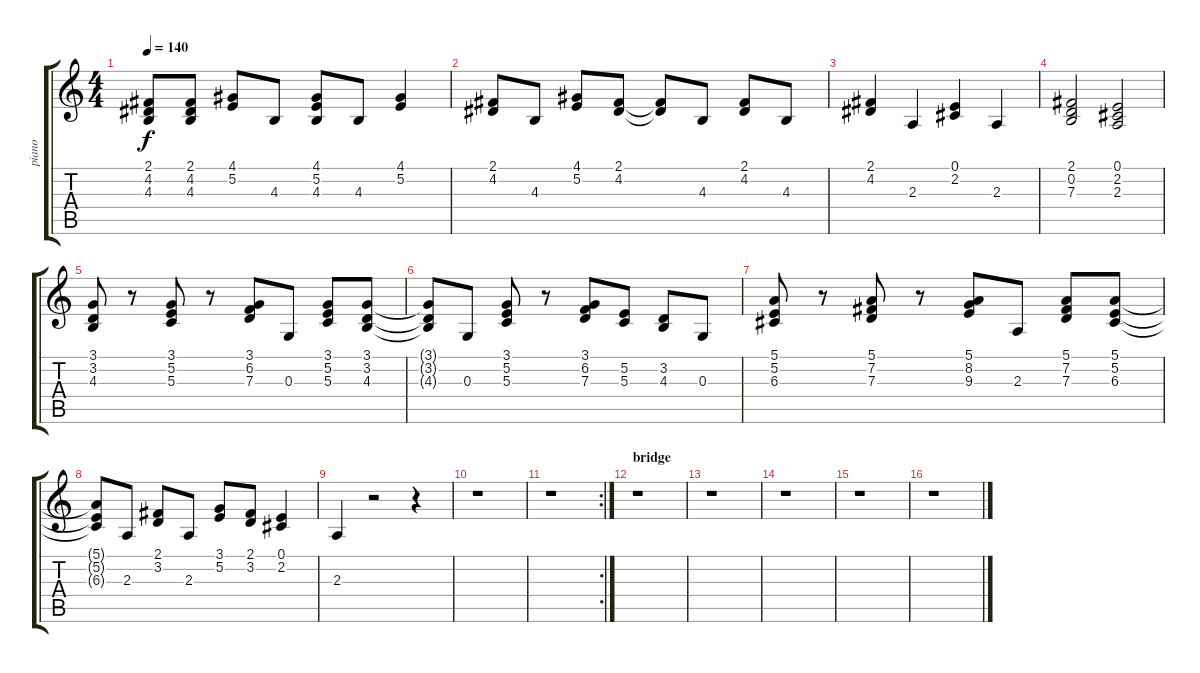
\track ("piano" "piano") {instrument brightacousticpiano}
\staff {score tabs}
\tuning (E4 B3 G3 D3 A2 E2) {hide}
\ts (4 4)
\tempo 140
\clef g2
\ks c
(2.1 4.2 4.3).8{dy f} (2.1 4.2 4.3).8 (4.1 5.2).8 4.3.8 (4.1 5.2 4.3).8 4.3.8 (4.1 5.2).4 |
(2.1 4.2).8 4.3.8 (4.1 5.2).8 (2.1 4.2).8 (2.1{t} 4.2{t}).8 4.3.8 (2.1 4.2).8 4.3.8 |
(2.1 4.2).4 2.3.4 (0.1 2.2).4 2.3.4 |
(2.1 0.2 7.3).2 (0.1 2.2 2.3).2 |
(3.1 3.2 4.3).8 r.8 (3.1 5.2 5.3).8 r.8 (3.1 6.2 7.3).8 0.3.8 (3.1 5.2 5.3).8 (3.1 3.2 4.3).8 |
(3.1{t} 3.2{t} 4.3{t}).8 0.3.8 (3.1 5.2 5.3).8 r.8 (3.1 6.2 7.3).8 (5.2 5.3).8 (3.2 4.3).8 0.3.8 |
(5.1 5.2 6.3).8 r.8 (5.1 7.2 7.3).8 r.8 (5.1 8.2 9.3).8 2.3.8 (5.1 7.2 7.3).8 (5.1 5.2 6.3).8 |
(5.1{t} 5.2{t} 6.3{t}).8 2.3.8 (2.1 3.2).8 2.3.8 (3.1 5.2).8 (2.1 3.2).8 (0.1 2.2).4 |
2.3.4 r.2 r.4 |
r.1 |
\rc 2
r.1 |
\section ("" "bridge")
r.1 |
r.1 |
r.1 |
r.1 |
r.1
